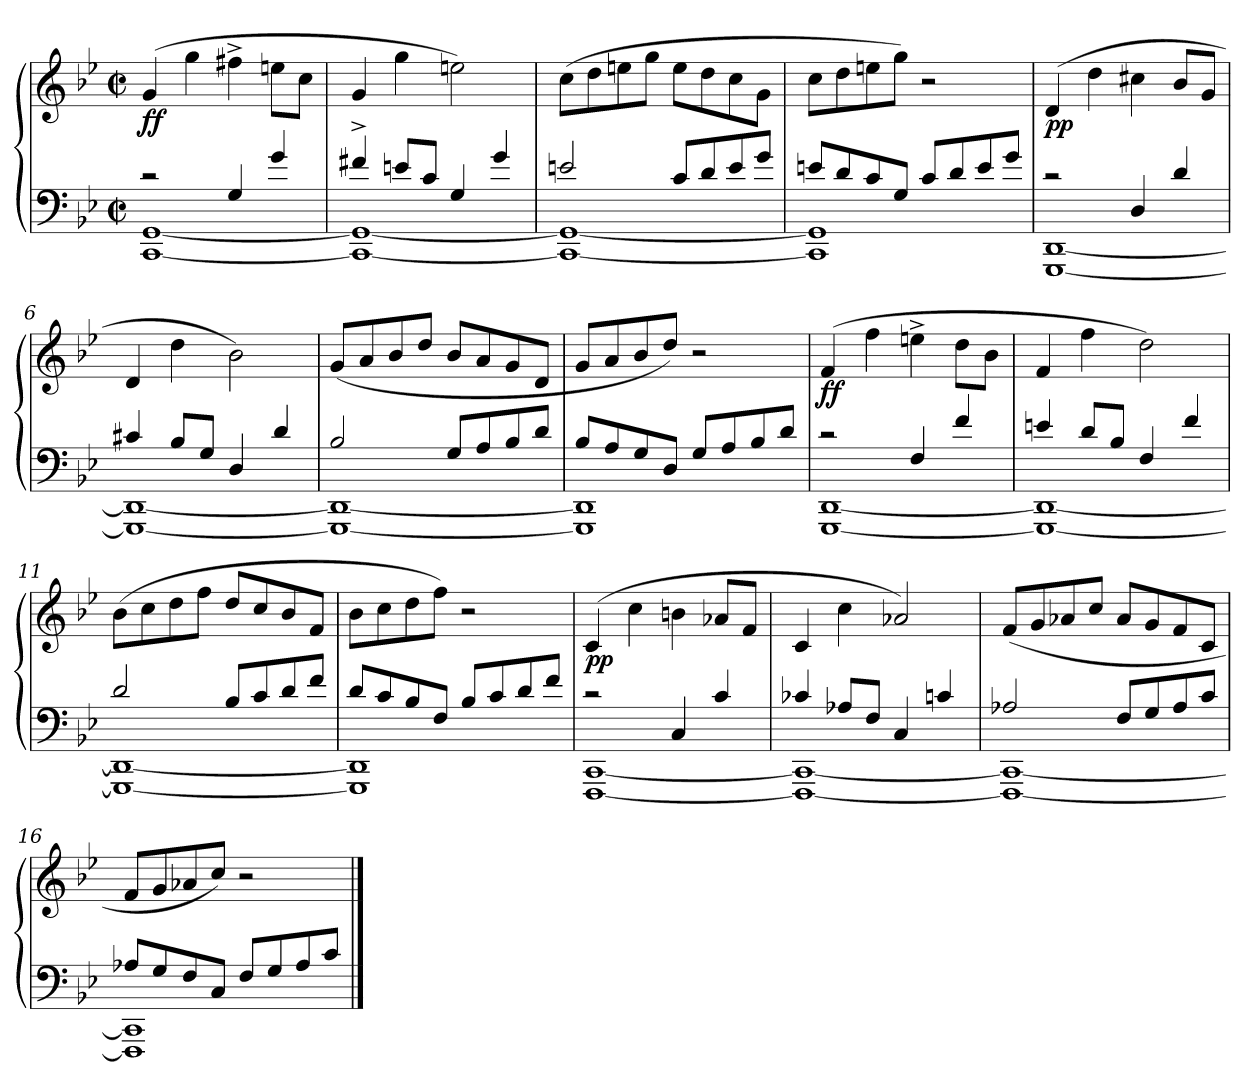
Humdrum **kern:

**kern	**kern	**dynam
*part1	*part1	*part1
*staff2	*staff1	*staff1/2
*clefF4	*clefG2	*
*k[b-e-]	*k[b-e-]	*
*B-:	*B-:	*
*M2/2	*M2/2	*
*met(c|)	*met(c|)	*
=1	=1	=1
*^	*	*
!	!	!	!LO:DY:b
2rc	[<1CC [<1GG	(>4g>/	ff
.	.	4gg\	.
4G/	.	4ff#X^>\	.
4g/	.	8een\L	.
.	.	8cc\J	.
=2	=2	=2	=2
4f#X^>/	1CC_ 1GG_	4g/	.
8en/L	.	4gg\	.
8c>/J	.	.	.
4G/	.	2een\)	.
4g/	.	.	.
=3	=3	=3	=3
2en/	1CC_ 1GG_	(>8cc>\L	.
.	.	8dd>\	.
.	.	8een>\	.
.	.	8gg>\J	.
8c/L	.	8ee\L	.
8d/	.	8dd\	.
8e/	.	8cc\	.
8g/J	.	8g>\J	.
=4	=4	=4	=4
8en/L	1CC] 1GG]	8cc\L	.
8d/	.	8dd\	.
8c/	.	8een\	.
8G/J	.	8gg\J)	.
8c/L	.	2r	.
8d/	.	.	.
8e/	.	.	.
8g/J	.	.	.
!!LO:LB:g=z
=5	=5	=5	=5
!	!	!	!LO:DY:b
2rc	[<1GGG [<1DD	(>4d>/	pp
.	.	4dd\	.
4D/	.	4cc#X\	.
4d/	.	8b-/L	.
.	.	8g/J	.
=6	=6	=6	=6
4c#X>/	1GGG_ 1DD_	4d/	.
8B-/L	.	4dd\	.
8G</J	.	.	.
4D/	.	2b-\)	.
4d/	.	.	.
=7	=7	=7	=7
2B-/	1GGG_ 1DD_	(>8g>/L	.
.	.	8a/	.
.	.	8b-/	.
.	.	8dd/J	.
8G</L	.	8b-/L	.
8A/	.	8a/	.
8B-/	.	8g/	.
8d/J	.	8d/J	.
=8	=8	=8	=8
8B-/L	1GGG] 1DD]	8g/L	.
8A/	.	8a/	.
8G/	.	8b-/	.
8D/J	.	8dd/J)	.
8G/L	.	2r	.
8A/	.	.	.
8B-/	.	.	.
8d/J	.	.	.
!!LO:LB:g=z
=9	=9	=9	=9
!	!	!	!LO:DY:b
2rc	[<1GGG [<1DD	(>4f>/	ff
.	.	4ff\	.
4F</	.	4een^>\	.
4f/	.	8dd\L	.
.	.	8b-\J	.
=10	=10	=10	=10
4en/	1GGG_ 1DD_	4f/	.
8d</L	.	4ff\	.
8B-/J	.	.	.
4F/	.	2dd\)	.
4f/	.	.	.
=11	=11	=11	=11
2d/	1GGG_ 1DD_	(>8b->\L	.
.	.	8cc\	.
.	.	8dd\	.
.	.	8ff\J	.
8B-</L	.	8dd/L	.
8c/	.	8cc/	.
8d/	.	8b-/	.
8f/J	.	8f/J	.
=12	=12	=12	=12
8d/L	1GGG] 1DD]	8b-\L	.
8c/	.	8cc\	.
8B-/	.	8dd\	.
8F/J	.	8ff\J)	.
8B-/L	.	2r	.
8c/	.	.	.
8d/	.	.	.
8f/J	.	.	.
!!LO:LB:g=z
=13	=13	=13	=13
!	!	!	!LO:DY:b
2rc	[<1FFF [<1CC	(>4c>/	pp
.	.	4cc\	.
4C</	.	4bn\	.
4c/	.	8a-X/L	.
.	.	8f/J	.
=14	=14	=14	=14
4c-X>/	1FFF_ 1CC_	4c/	.
8A-X/L	.	4cc\	.
8F</J	.	.	.
4C/	.	2a-X/)	.
4cn/	.	.	.
=15	=15	=15	=15
2A-X/	1FFF_ 1CC_	(<8f>/L	.
.	.	8g/	.
.	.	8a-X/	.
.	.	8cc/J	.
8F</L	.	8a-/L	.
8G/	.	8g/	.
8A-/	.	8f/	.
8c/J	.	8c/J	.
=16	=16	=16	=16
8A-X/L	1FFF] 1CC]	8f/L	.
8G/	.	8g/	.
8F/	.	8a-X/	.
8C/J	.	8cc/J)	.
8F/L	.	2r	.
8G/	.	.	.
8A-/	.	.	.
8c/J	.	.	.
*v	*v	*	*
==	==	==
*-	*-	*-
